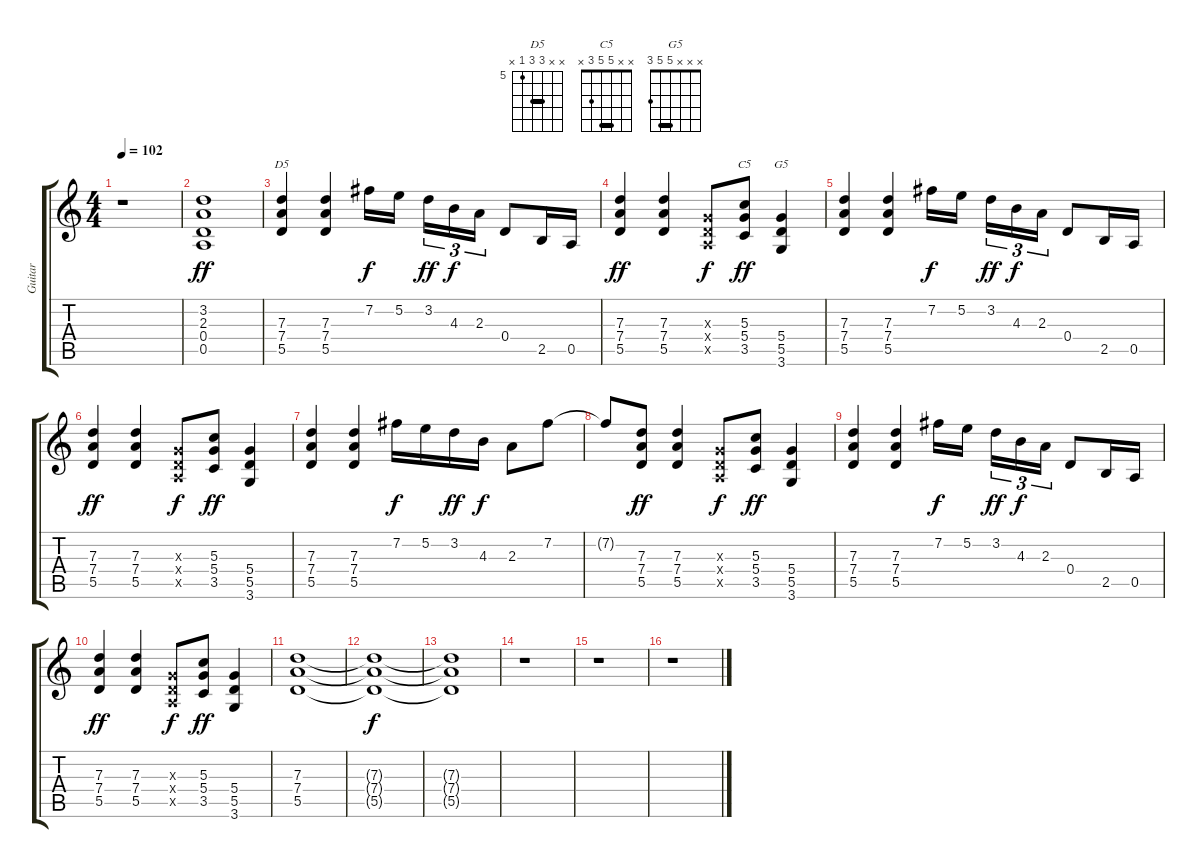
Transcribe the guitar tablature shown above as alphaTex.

\track ("Guitar " "Guitar ") {instrument distortionguitar}
\staff {score tabs}
\tuning (E4 B3 G3 D3 A2 E2) {hide}
\chord ("D5" x x 7 7 5 x) {firstfret 5 barre 7}
\chord ("C5" x x 5 5 3 x) {barre 5}
\chord ("G5" x x x 5 5 3) {barre 5}
\ts (4 4)
\tempo 102
\clef g2
\ks c
r.1{dy ff instrument distortionguitar} |
(3.2 2.3 0.4 0.5).1 |
(7.3 7.4 5.5).4{ch "D5"} (7.3 7.4 5.5).4 7.2.16{dy f} 5.2.16 3.2.16{tu (3 2) dy ff} 4.3.16{tu (3 2) dy f} 2.3.16{tu (3 2)} 0.4.8 2.5.16 0.5.16 |
(7.3 7.4 5.5).4{dy ff} (7.3 7.4 5.5).4 (0.3{x} 0.4{x} 0.5{x}).8{dy f} (5.3 5.4 3.5).8{ch "C5" dy ff} (5.4 5.5 3.6).4{ch "G5"} |
(7.3 7.4 5.5).4 (7.3 7.4 5.5).4 7.2.16{dy f} 5.2.16 3.2.16{tu (3 2) dy ff} 4.3.16{tu (3 2) dy f} 2.3.16{tu (3 2)} 0.4.8 2.5.16 0.5.16 |
(7.3 7.4 5.5).4{dy ff} (7.3 7.4 5.5).4 (0.3{x} 0.4{x} 0.5{x}).8{dy f} (5.3 5.4 3.5).8{dy ff} (5.4 5.5 3.6).4 |
(7.3 7.4 5.5).4 (7.3 7.4 5.5).4 7.2.16{dy f} 5.2.16 3.2.16{dy ff} 4.3.16{dy f} 2.3.8 7.2.8 |
7.2{t}.8 (7.3 7.4 5.5).8{dy ff} (7.3 7.4 5.5).4 (0.3{x} 0.4{x} 0.5{x}).8{dy f} (5.3 5.4 3.5).8{dy ff} (5.4 5.5 3.6).4 |
(7.3 7.4 5.5).4 (7.3 7.4 5.5).4 7.2.16{dy f} 5.2.16 3.2.16{tu (3 2) dy ff} 4.3.16{tu (3 2) dy f} 2.3.16{tu (3 2)} 0.4.8 2.5.16 0.5.16 |
(7.3 7.4 5.5).4{dy ff} (7.3 7.4 5.5).4 (0.3{x} 0.4{x} 0.5{x}).8{dy f} (5.3 5.4 3.5).8{dy ff} (5.4 5.5 3.6).4 |
(7.3 7.4 5.5).1 |
(7.3{t} 7.4{t} 5.5{t}).1{dy f} |
(7.3{t} 7.4{t} 5.5{t}).1 |
r.1 |
r.1 |
r.1
